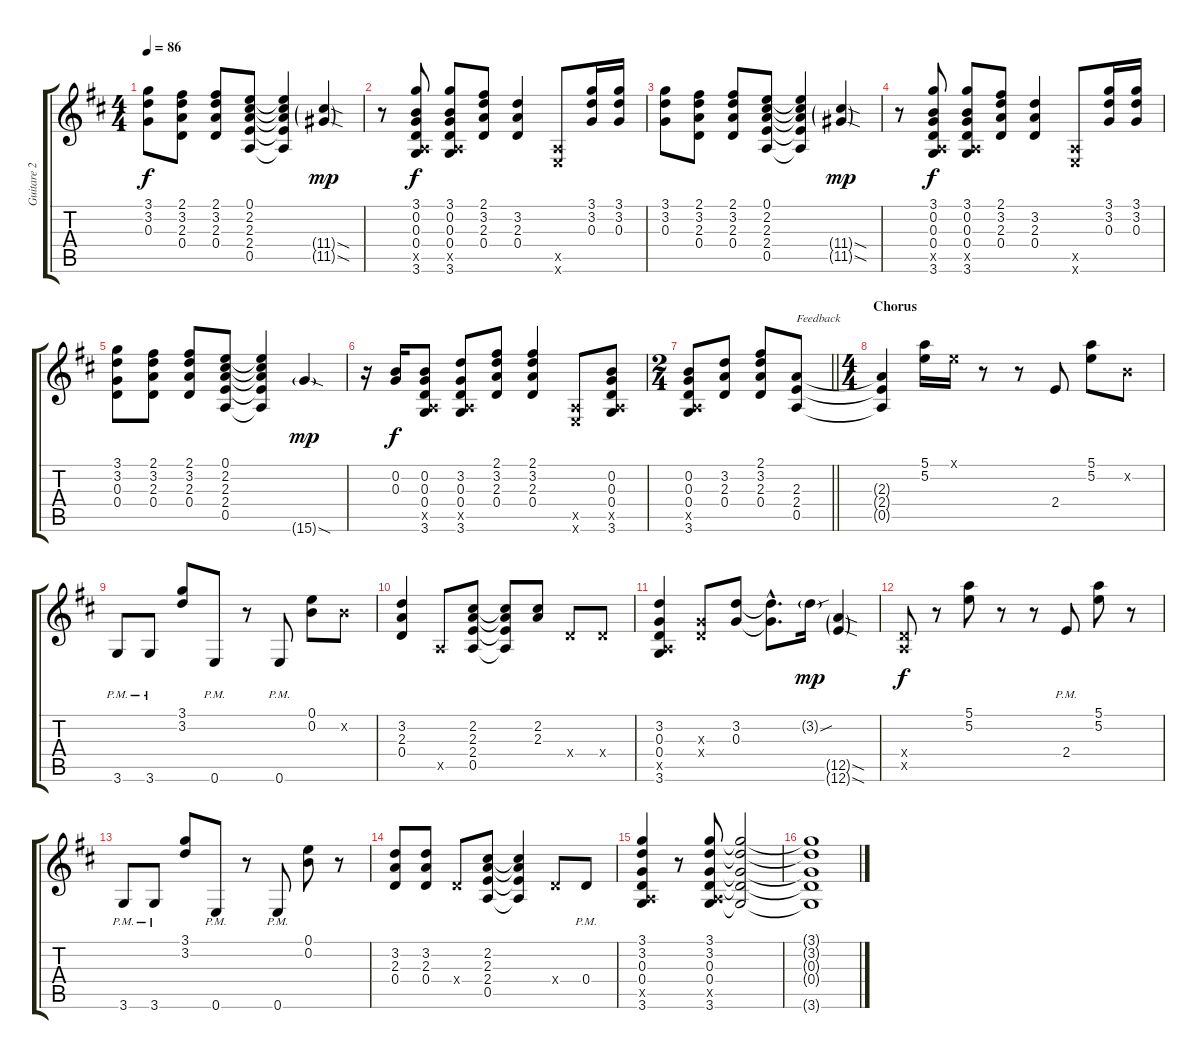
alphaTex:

\track ("Guitare 2 / Overdrive" "Guitare 2 ") {instrument overdrivenguitar}
\staff {score tabs}
\tuning (E4 B3 G3 D3 A2 E2) {hide}
\ts (4 4)
\tempo 86
\clef g2
\ks d
(3.1 3.2 0.3).8{dy f} (2.1 3.2 2.3 0.4).8 (2.1 3.2 2.3 0.4).8 (0.1 2.2 2.3 2.4 0.5).8 (0.1{t} 2.2{t} 2.3{t} 2.4{t} 0.5{t}).4 (11.4{sod g} 11.5{sod g}).4{dy mp} |
r.8 (3.1 0.2 0.3 0.4 0.5{x} 3.6).8{dy f} (3.1 0.2 0.3 0.4 0.5{x} 3.6).8 (2.1 3.2 2.3 0.4).8 (3.2 2.3 0.4).4 (0.5{x} 0.6{x}).8 (3.1 3.2 0.3).16 (3.1 3.2 0.3).16 |
(3.1 3.2 0.3).8 (2.1 3.2 2.3 0.4).8 (2.1 3.2 2.3 0.4).8 (0.1 2.2 2.3 2.4 0.5).8 (0.1{t} 2.2{t} 2.3{t} 2.4{t} 0.5{t}).4 (11.4{sod g} 11.5{sod g}).4{dy mp} |
r.8 (3.1 0.2 0.3 0.4 0.5{x} 3.6).8{dy f} (3.1 0.2 0.3 0.4 0.5{x} 3.6).8 (2.1 3.2 2.3 0.4).8 (3.2 2.3 0.4).4 (0.5{x} 0.6{x}).8 (3.1 3.2 0.3).16 (3.1 3.2 0.3).16 |
(3.1 3.2 0.3 0.4).8 (2.1 3.2 2.3 0.4).8 (2.1 3.2 2.3 0.4).8 (0.1 2.2 2.3 2.4 0.5).8 (0.1{t} 2.2{t} 2.3{t} 2.4{t} 0.5{t}).4 15.6{sod g}.4{dy mp} |
r.16 (0.2 0.3).16{dy f} (0.2 0.3 0.4 0.5{x} 3.6).8 (3.2 0.3 0.4 0.5{x} 3.6).8 (2.1 3.2 2.3 0.4).8 (2.1 3.2 2.3 0.4).4 (0.5{x} 0.6{x}).8 (0.2 0.3 0.4 0.5{x} 3.6).8 |
\ts (2 4)
\barLineRight lightlight
(0.2 0.3 0.4 0.5{x} 3.6).8 (3.2 2.3 0.4).8 (2.1 3.2 2.3 0.4).8 (2.3 2.4 0.5).8{txt "Feedback"} |
\ts (4 4)
\section ("" "Chorus")
(2.3{t} 2.4{t} 0.5{t}).4 (5.1 5.2).16 0.1{x}.16 r.8 r.8 2.4.8 (5.1 5.2).8 0.2{x}.8 |
3.6{pm}.8{instrument electricguitarmuted} 3.6{pm}.8 (3.1 3.2).8{instrument overdrivenguitar} 0.6{pm}.8{instrument electricguitarmuted} r.8 0.6{pm}.8 (0.1 0.2).8{instrument overdrivenguitar} 0.2{x}.8 |
(3.2 2.3 0.4).4 0.5{x}.8 (2.2 2.3 2.4 0.5).8 (2.2{t} 2.3{t} 2.4{t} 0.5{t}).8 (2.2 2.3).8 0.4{x}.8 0.4{x}.8 |
(3.2 0.3 0.4 0.5{x} 3.6).4 (0.3{x} 0.4{x}).8 (3.2 0.3).8 (3.2{hac t} 0.3{hac t}).8{d} 3.2{sou g}.16{dy mp} (12.5{sod g} 12.6{sod g}).4 |
(0.4{x} 0.5{x}).8{dy f} r.8 (5.1 5.2).8 r.8 r.8 2.4{pm}.8{instrument electricguitarmuted} (5.1 5.2).8{instrument overdrivenguitar} r.8 |
3.6{pm}.8{instrument electricguitarmuted} 3.6{pm}.8 (3.1 3.2).8{instrument overdrivenguitar} 0.6{pm}.8{instrument electricguitarmuted} r.8 0.6{pm}.8 (0.1 0.2).8{instrument overdrivenguitar} r.8 |
(3.2 2.3 0.4).8 (3.2 2.3 0.4).8 0.4{x}.8 (2.2 2.3 2.4 0.5).8 (2.2{t} 2.3{t} 2.4{t} 0.5{t}).4 0.4{x}.8 0.4{pm}.8{instrument electricguitarmuted} |
(3.1 3.2 0.3 0.4 0.5{x} 3.6).4{instrument overdrivenguitar} r.8 (3.1 3.2 0.3 0.4 0.5{x} 3.6).8{volume 5} (3.1{t} 3.2{t} 0.3{t} 0.4{t} 3.6{t}).2 |
(3.1{t} 3.2{t} 0.3{t} 0.4{t} 3.6{t}).1
